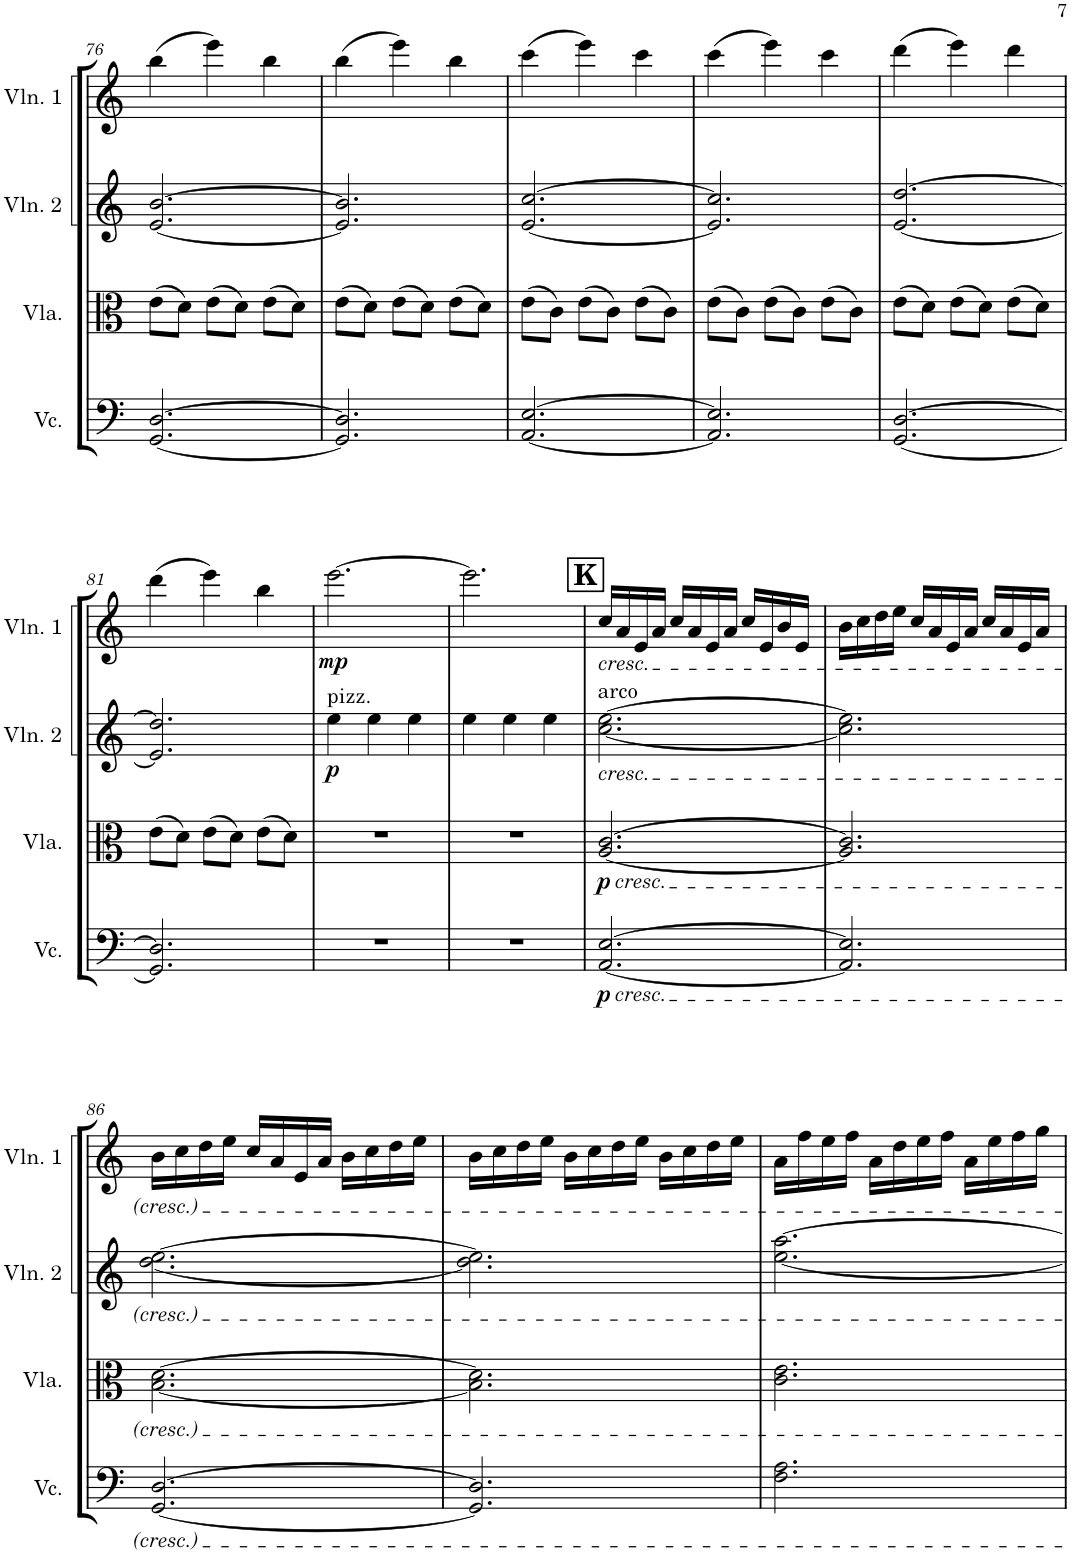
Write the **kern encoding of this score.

**kern	**dynam	**kern	**dynam	**kern	**dynam	**kern	**dynam
*part4	*part4	*part3	*part3	*part2	*part2	*part1	*part1
*staff4	*staff4	*staff3	*staff3	*staff2	*staff2	*staff1	*staff1
*I"Violoncello	*	*I"Viola	*	*I"Violin 2	*	*I"Violin 1	*
*I'Vc.	*	*I'Vla.	*	*I'Vln. 2	*	*I'Vln. 1	*
!!LO:PB:g=z
*clefF4	*	*clefC3	*	*clefG2	*	*clefG2	*
*k[]	*	*k[]	*	*k[]	*	*k[]	*
*M3/4	*	*M3/4	*	*M3/4	*	*M3/4	*
=76	=76	=76	=76	=76	=76	=76	=76
[2.GG/ [2.D/	.	(8e\L	.	[2.e/ [2.b/	.	(4bb\	.
.	.	8d\J)	.	.	.	.	.
.	.	(8e\L	.	.	.	4eee\)	.
.	.	8d\J)	.	.	.	.	.
.	.	(8e\L	.	.	.	4bb\	.
.	.	8d\J)	.	.	.	.	.
=77	=77	=77	=77	=77	=77	=77	=77
2.GG/] 2.D/]	.	(8e\L	.	2.e/] 2.b/]	.	(4bb\	.
.	.	8d\J)	.	.	.	.	.
.	.	(8e\L	.	.	.	4eee\)	.
.	.	8d\J)	.	.	.	.	.
.	.	(8e\L	.	.	.	4bb\	.
.	.	8d\J)	.	.	.	.	.
=78	=78	=78	=78	=78	=78	=78	=78
[2.AA/ [2.E/	.	(8e\L	.	[2.e/ [2.cc/	.	(4ccc\	.
.	.	8c\J)	.	.	.	.	.
.	.	(8e\L	.	.	.	4eee\)	.
.	.	8c\J)	.	.	.	.	.
.	.	(8e\L	.	.	.	4ccc\	.
.	.	8c\J)	.	.	.	.	.
=79	=79	=79	=79	=79	=79	=79	=79
2.AA/] 2.E/]	.	(8e\L	.	2.e/] 2.cc/]	.	(4ccc\	.
.	.	8c\J)	.	.	.	.	.
.	.	(8e\L	.	.	.	4eee\)	.
.	.	8c\J)	.	.	.	.	.
.	.	(8e\L	.	.	.	4ccc\	.
.	.	8c\J)	.	.	.	.	.
=80	=80	=80	=80	=80	=80	=80	=80
[2.GG/ [2.D/	.	(8e\L	.	[2.e/ [2.dd/	.	(4ddd\	.
.	.	8d\J)	.	.	.	.	.
.	.	(8e\L	.	.	.	4eee\)	.
.	.	8d\J)	.	.	.	.	.
.	.	(8e\L	.	.	.	4ddd\	.
.	.	8d\J)	.	.	.	.	.
!!LO:LB:g=z
=81	=81	=81	=81	=81	=81	=81	=81
2.GG/] 2.D/]	.	(8e\L	.	2.e/] 2.dd/]	.	(4ddd\	.
.	.	8d\J)	.	.	.	.	.
.	.	(8e\L	.	.	.	4eee\)	.
.	.	8d\J)	.	.	.	.	.
.	.	(8e\L	.	.	.	4bb\	.
.	.	8d\J)	.	.	.	.	.
=82	=82	=82	=82	=82	=82	=82	=82
!	!	!	!	!LO:TX:a:t=pizz.	!	!	!
!	!	!	!	!	!LO:DY:b	!	!LO:DY:b
2.r	.	2.r	.	4ee\	p	[2.eee\	mp
.	.	.	.	4ee\	.	.	.
.	.	.	.	4ee\	.	.	.
=83	=83	=83	=83	=83	=83	=83	=83
2.r	.	2.r	.	4ee\	.	2.eee\]	.
.	.	.	.	4ee\	.	.	.
.	.	.	.	4ee\	.	.	.
!!LO:REH:place=s1:a:B:cj:fs=14:t=K
=84	=84	=84	=84	=84	=84	=84	=84
!	!	!	!	!	!	!LO:TX:b:i:t=cresc.	!
!	!	!	!	!LO:TX:a:t=arco	!	!	!
!	!	!	!	!LO:TX:b:i:t=cresc.	!	!	!
!	!	!LO:TX:b:i:t=cresc.	!	!	!	!	!
!LO:TX:b:i:t=cresc.	!	!	!	!	!	!	!
!	!LO:DY:b	!	!LO:DY:b	!	!	!	!
[2.AA/ [2.E/	p	[2.A/ [2.c/	p	[2.cc\ [2.ee\	.	16cc/LL	.
.	.	.	.	.	.	16a/	.
.	.	.	.	.	.	16e/	.
.	.	.	.	.	.	16a/JJ	.
.	.	.	.	.	.	16cc/LL	.
.	.	.	.	.	.	16a/	.
.	.	.	.	.	.	16e/	.
.	.	.	.	.	.	16a/JJ	.
.	.	.	.	.	.	16cc/LL	.
.	.	.	.	.	.	16e/	.
.	.	.	.	.	.	16b/	.
.	.	.	.	.	.	16e/JJ	.
=85	=85	=85	=85	=85	=85	=85	=85
2.AA/] 2.E/]	.	2.A/] 2.c/]	.	2.cc\] 2.ee\]	.	16b\LL	.
.	.	.	.	.	.	16cc\	.
.	.	.	.	.	.	16dd\	.
.	.	.	.	.	.	16ee\JJ	.
.	.	.	.	.	.	16cc/LL	.
.	.	.	.	.	.	16a/	.
.	.	.	.	.	.	16e/	.
.	.	.	.	.	.	16a/JJ	.
.	.	.	.	.	.	16cc/LL	.
.	.	.	.	.	.	16a/	.
.	.	.	.	.	.	16e/	.
.	.	.	.	.	.	16a/JJ	.
!!LO:LB:g=z
=86	=86	=86	=86	=86	=86	=86	=86
[2.GG/ [2.D/	.	[2.B\ [2.d\	.	[2.dd\ [2.ee\	.	16b\LL	.
.	.	.	.	.	.	16cc\	.
.	.	.	.	.	.	16dd\	.
.	.	.	.	.	.	16ee\JJ	.
.	.	.	.	.	.	16cc/LL	.
.	.	.	.	.	.	16a/	.
.	.	.	.	.	.	16e/	.
.	.	.	.	.	.	16a/JJ	.
.	.	.	.	.	.	16b\LL	.
.	.	.	.	.	.	16cc\	.
.	.	.	.	.	.	16dd\	.
.	.	.	.	.	.	16ee\JJ	.
=87	=87	=87	=87	=87	=87	=87	=87
2.GG/] 2.D/]	.	2.B\] 2.d\]	.	2.dd\] 2.ee\]	.	16b\LL	.
.	.	.	.	.	.	16cc\	.
.	.	.	.	.	.	16dd\	.
.	.	.	.	.	.	16ee\JJ	.
.	.	.	.	.	.	16b\LL	.
.	.	.	.	.	.	16cc\	.
.	.	.	.	.	.	16dd\	.
.	.	.	.	.	.	16ee\JJ	.
.	.	.	.	.	.	16b\LL	.
.	.	.	.	.	.	16cc\	.
.	.	.	.	.	.	16dd\	.
.	.	.	.	.	.	16ee\JJ	.
=88	=88	=88	=88	=88	=88	=88	=88
2.F\ 2.A\	.	2.c\ 2.e\	.	[2.ee\ [2.aa\	.	16a\LL	.
.	.	.	.	.	.	16ff\	.
.	.	.	.	.	.	16ee\	.
.	.	.	.	.	.	16ff\JJ	.
.	.	.	.	.	.	16a\LL	.
.	.	.	.	.	.	16dd\	.
.	.	.	.	.	.	16ee\	.
.	.	.	.	.	.	16ff\JJ	.
.	.	.	.	.	.	16a\LL	.
.	.	.	.	.	.	16ee\	.
.	.	.	.	.	.	16ff\	.
.	.	.	.	.	.	16gg\JJ	.
=	=	=	=	=	=	=	=
*-	*-	*-	*-	*-	*-	*-	*-
